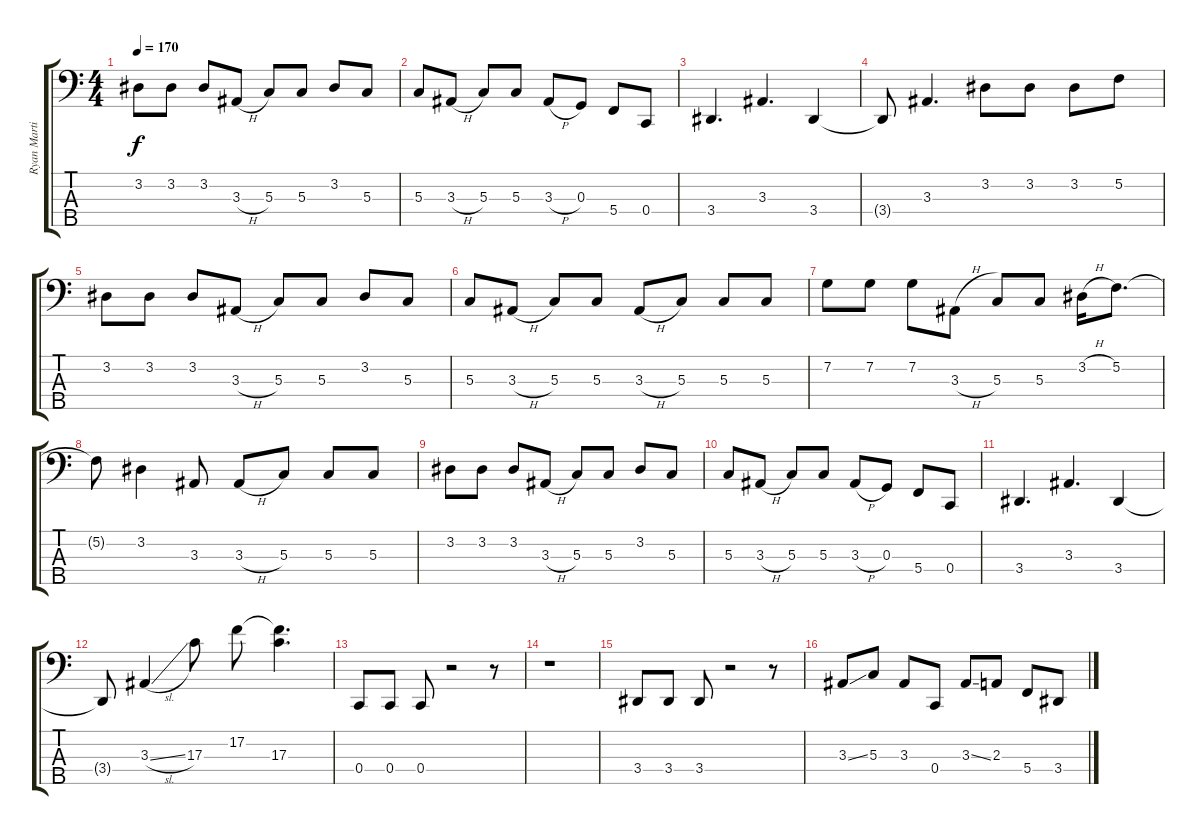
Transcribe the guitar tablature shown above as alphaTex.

\track ("Ryan Martinie" "Ryan Marti") {instrument electricbassfinger}
\staff {score tabs}
\tuning (F2 C2 G1 C1 G0) {hide}
\ts (4 4)
\tempo 170
\clef f4
\ks c
3.2.8{dy f} 3.2.8 3.2.8 3.3{h}.8 5.3.8 5.3.8 3.2.8 5.3.8 |
5.3.8 3.3{h}.8 5.3.8 5.3.8 3.3{h}.8 0.3.8 5.4.8 0.4.8 |
3.4.4{d} 3.3.4{d} 3.4.4 |
3.4{t}.8 3.3.4{d} 3.2.8 3.2.8 3.2.8 5.2.8 |
3.2.8 3.2.8 3.2.8 3.3{h}.8 5.3.8 5.3.8 3.2.8 5.3.8 |
5.3.8 3.3{h}.8 5.3.8 5.3.8 3.3{h}.8 5.3.8 5.3.8 5.3.8 |
7.2.8 7.2.8 7.2.8 3.3{h}.8 5.3.8 5.3.8 3.2{h}.16 5.2.8{d} |
5.2{t}.8 3.2.4 3.3.8 3.3{h}.8 5.3.8 5.3.8 5.3.8 |
3.2.8 3.2.8 3.2.8 3.3{h}.8 5.3.8 5.3.8 3.2.8 5.3.8 |
5.3.8 3.3{h}.8 5.3.8 5.3.8 3.3{h}.8 0.3.8 5.4.8 0.4.8 |
3.4.4{d} 3.3.4{d} 3.4.4 |
3.4{t}.8 3.3{sl}.4 17.3.8 17.2.8 (17.2{t} 17.3).4{d} |
0.4.8 0.4.8 0.4.8 r.2 r.8 |
r.1 |
3.4.8 3.4.8 3.4.8 r.2 r.8 |
3.3{ss}.8 5.3.8 3.3.8 0.4.8 3.3{ss}.8 2.3.8 5.4.8 3.4.8
